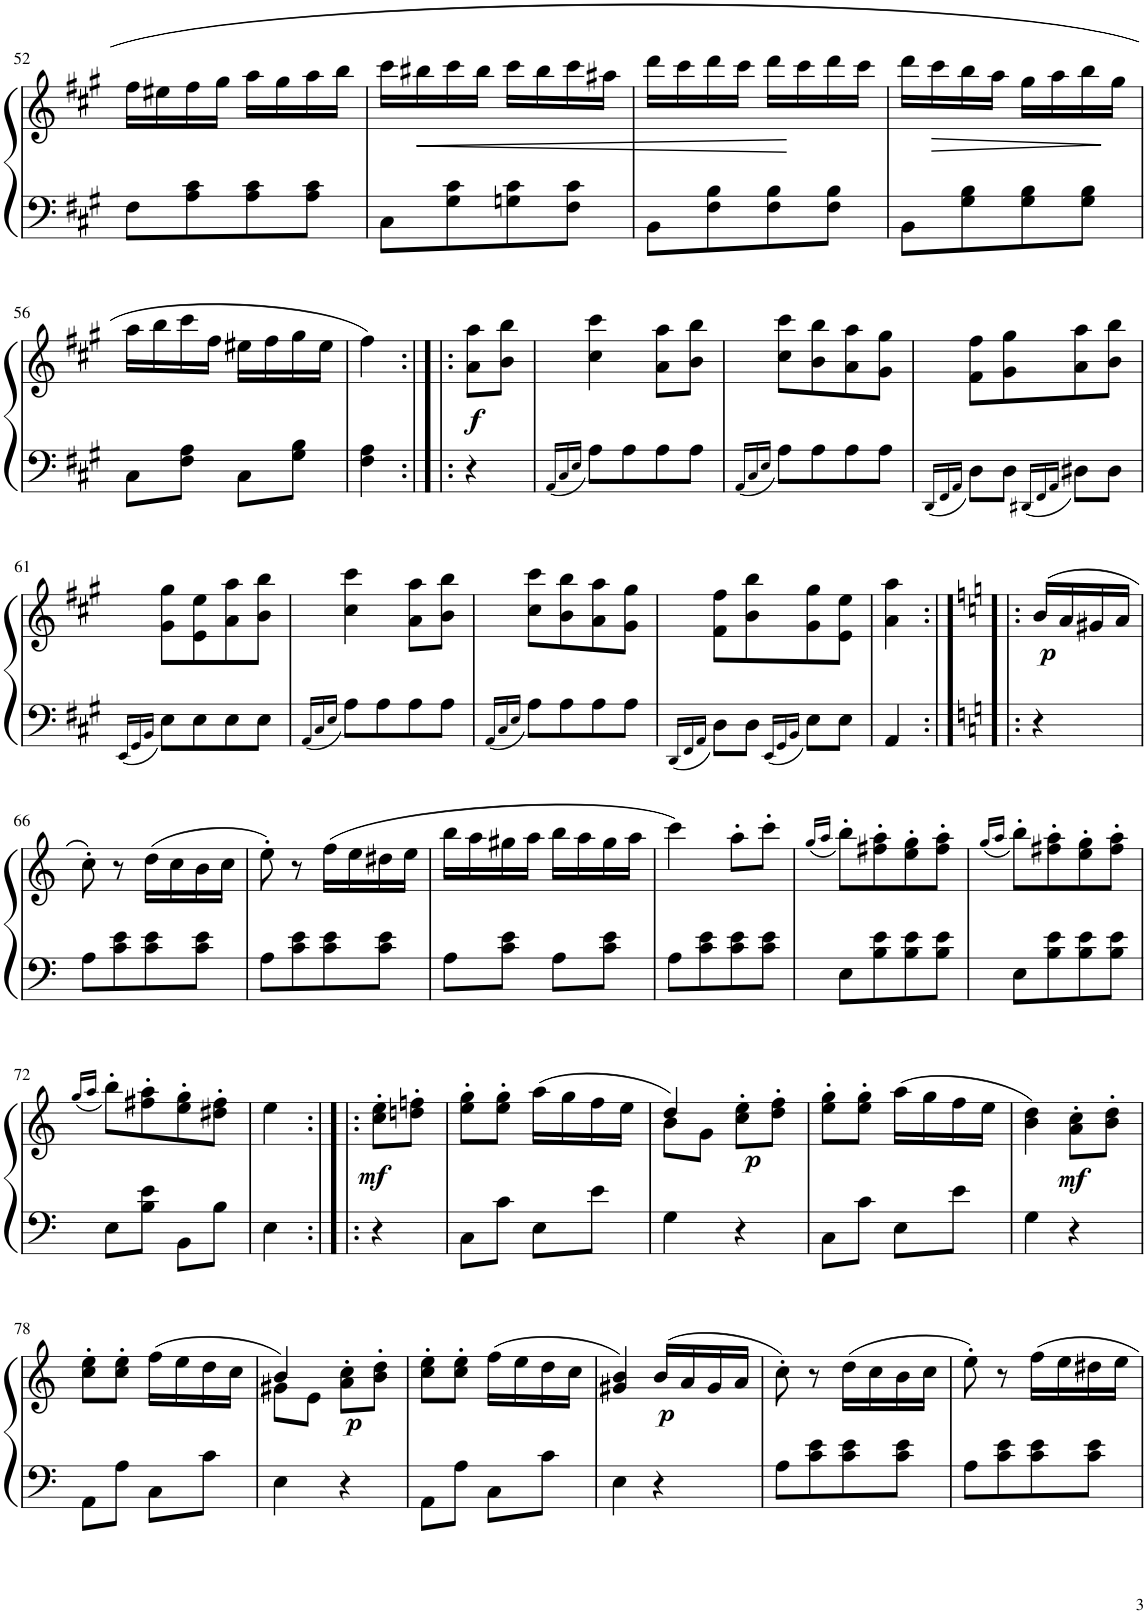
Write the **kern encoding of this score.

**kern	**kern	**dynam
*part1	*part1	*part1
*staff2	*staff1	*staff1/2
*I"Piano	*	*
*I'Pno	*	*
!!LO:PB:g=z
*clefF4	*clefG2	*
*k[f#c#g#]	*k[f#c#g#]	*
*M2/4	*M2/4	*
=52	=52	=52
8F#\L	16ff#\LL	.
.	16ee#X\	.
8A\ 8c#\	16ff#\	.
.	16gg#\JJ	.
8A\ 8c#\	16aa\LL	.
.	16gg#\	.
8A\ 8c#\J	16aa\	.
.	16bb\JJ	.
=53	=53	=53
8C#\L	16ccc#\LL	.
!	!	!LO:HP:b
.	16bb#X\	<
8G#\ 8c#\	16ccc#\	.
.	16bb#\JJ	.
8Gn\ 8c#\	16ccc#\LL	.
.	16bb#\	.
8F#\ 8c#\J	16ccc#\	.
.	16aa#X\JJ	.
=54	=54	=54
8BB\L	16ddd\LL	.
.	16ccc#\	.
8F#\ 8B\	16ddd\	.
.	16ccc#\JJ	.
8F#\ 8B\	16ddd\LL	.
.	16ccc#\	[
8F#\ 8B\J	16ddd\	.
.	16ccc#\JJ	.
=55	=55	=55
8BB\L	16ddd\LL	.
!	!	!LO:HP:b
.	16ccc#\	>
8G#\ 8B\	16bb\	.
.	16aa\JJ	.
8G#\ 8B\	16gg#\LL	.
.	16aa\	.
8G#\ 8B\J	16bb\	.
.	16gg#\JJ	]
!!LO:LB:g=z
=56	=56	=56
8C#\L	16aa\LL	.
.	16bb\	.
8F#\ 8A\J	16ccc#\	.
.	16ff#\JJ	.
8C#\L	16ee#X\LL	.
.	16ff#\	.
8G#\ 8B\J	16gg#\	.
.	16ee#\JJ	.
=57	=57	=57
4F#\ 4A\	4ff#\	.
=57:|!|:	=57:|!|:	=57:|!|:
!	!	!LO:DY:b
4r	8a\ 8aa\L	f
.	8b\ 8bb\J	.
=58	=58	=58
16qAA/LL	.	.
16qC#/	.	.
16qE/JJ	.	.
8A\L	4cc#\ 4ccc#\	.
8A\	.	.
8A\	8a\ 8aa\L	.
8A\J	8b\ 8bb\J	.
=59	=59	=59
16qAA/LL	.	.
16qC#/	.	.
16qE/JJ	.	.
8A\L	8cc#\ 8ccc#\L	.
8A\	8b\ 8bb\	.
8A\	8a\ 8aa\	.
8A\J	8g#\ 8gg#\J	.
=60	=60	=60
16qDD/LL	.	.
16qFF#/	.	.
16qAA/JJ	.	.
8D\L	8f#\ 8ff#\L	.
8D\J	8g#\ 8gg#\	.
16qDD#X/LL	.	.
16qFF#/	.	.
16qAA/JJ	.	.
8D#X\L	8a\ 8aa\	.
8D#\J	8b\ 8bb\J	.
!!LO:LB:g=z
=61	=61	=61
16qEE/LL	.	.
16qGG#/	.	.
16qBB/JJ	.	.
8E\L	8g#\ 8gg#\L	.
8E\	8e\ 8ee\	.
8E\	8a\ 8aa\	.
8E\J	8b\ 8bb\J	.
=62	=62	=62
16qAA/LL	.	.
16qC#/	.	.
16qE/JJ	.	.
8A\L	4cc#\ 4ccc#\	.
8A\	.	.
8A\	8a\ 8aa\L	.
8A\J	8b\ 8bb\J	.
=63	=63	=63
16qAA/LL	.	.
16qC#/	.	.
16qE/JJ	.	.
8A\L	8cc#\ 8ccc#\L	.
8A\	8b\ 8bb\	.
8A\	8a\ 8aa\	.
8A\J	8g#\ 8gg#\J	.
=64	=64	=64
16qDD/LL	.	.
16qFF#/	.	.
16qAA/JJ	.	.
8D\L	8f#\ 8ff#\L	.
8D\J	8b\ 8bb\	.
16qEE/LL	.	.
16qGG#/	.	.
16qBB/JJ	.	.
8E\L	8g#\ 8gg#\	.
8E\J	8e\ 8ee\J	.
=65	=65	=65
4AA/	4a\ 4aa\	.
=65:|!|:	=65:|!|:	=65:|!|:
*k[]	*k[]	*
!	!	!LO:DY:b
4r	(16b/LL	p
.	16a/	.
.	16g#X/	.
.	16a/JJ	.
!!LO:LB:g=z
=66	=66	=66
8A\L	8cc'\)	.
8c\ 8e\	8r	.
8c\ 8e\	(16dd\LL	.
.	16cc\	.
8c\ 8e\J	16b\	.
.	16cc\JJ	.
=67	=67	=67
8A\L	8ee'\)	.
8c\ 8e\	8r	.
8c\ 8e\	(16ff\LL	.
.	16ee\	.
8c\ 8e\J	16dd#X\	.
.	16ee\JJ	.
=68	=68	=68
8A\L	16bb\LL	.
.	16aa\	.
8c\ 8e\J	16gg#X\	.
.	16aa\JJ	.
8A\L	16bb\LL	.
.	16aa\	.
8c\ 8e\J	16gg#\	.
.	16aa\JJ	.
=69	=69	=69
8A\L	4ccc\)	.
8c\ 8e\	.	.
8c\ 8e\	8aa'\L	.
8c\ 8e\J	8ccc'\J	.
=70	=70	=70
.	(16qgg/LL	.
.	16qaa/JJ	.
8E\L	8bb'\L)	.
8B\ 8e\	8ff#X\' 8aa\'	.
8B\ 8e\	8ee\' 8gg\'	.
8B\ 8e\J	8ff#\' 8aa\'J	.
=71	=71	=71
.	(16qgg/LL	.
.	16qaa/JJ	.
8E\L	8bb'\L)	.
8B\ 8e\	8ff#X\' 8aa\'	.
8B\ 8e\	8ee\' 8gg\'	.
8B\ 8e\J	8ff#\' 8aa\'J	.
!!LO:LB:g=z
=72	=72	=72
.	(16qgg/LL	.
.	16qaa/JJ	.
8E\L	8bb'\L)	.
8B\ 8e\J	8ff#X\' 8aa\'	.
8BB\L	8ee\' 8gg\'	.
8B\J	8dd#X\' 8ff#\'J	.
=73	=73	=73
4E\	4ee\	.
=73:|!|:	=73:|!|:	=73:|!|:
!	!	!LO:DY:b
4r	8cc\' 8ee\'L	mf
.	8ddn\' 8ffn\'J	.
=74	=74	=74
8C\L	8ee\' 8gg\'L	.
8c\J	8ee\' 8gg\'J	.
8E\L	(16aa\LL	.
.	16gg\	.
8e\J	16ff\	.
.	16ee\JJ	.
=75	=75	=75
*	*^	*
4G\	4dd/)	8b\L	.
.	.	8g\J	.
!	!	!	!LO:DY:b
4r	8cc\' 8ee\'L	4ryy	p
.	8dd\' 8ff\'J	.	.
*	*v	*v	*
=76	=76	=76
8C\L	8ee\' 8gg\'L	.
8c\J	8ee\' 8gg\'J	.
8E\L	(16aa\LL	.
.	16gg\	.
8e\J	16ff\	.
.	16ee\JJ	.
=77	=77	=77
4G\	4b\ 4dd\)	.
!	!	!LO:DY:b
4r	8a\' 8cc\'L	mf
.	8b\' 8dd\'J	.
!!LO:LB:g=z
=78	=78	=78
8AA\L	8cc\' 8ee\'L	.
8A\J	8cc\' 8ee\'J	.
8C\L	(16ff\LL	.
.	16ee\	.
8c\J	16dd\	.
.	16cc\JJ	.
=79	=79	=79
*	*^	*
4E\	4b/)	8g#X\L	.
.	.	8e\J	.
!	!	!	!LO:DY:b
4r	8a\' 8cc\'L	4ryy	p
.	8b\' 8dd\'J	.	.
*	*v	*v	*
=80	=80	=80
8AA\L	8cc\' 8ee\'L	.
8A\J	8cc\' 8ee\'J	.
8C\L	(16ff\LL	.
.	16ee\	.
8c\J	16dd\	.
.	16cc\JJ	.
=81	=81	=81
4E\	4g#X/ 4b/)	.
!	!	!LO:DY:b
4r	(16b/LL	p
.	16a/	.
.	16g#/	.
.	16a/JJ	.
=82	=82	=82
8A\L	8cc'\)	.
8c\ 8e\	8r	.
8c\ 8e\	(16dd\LL	.
.	16cc\	.
8c\ 8e\J	16b\	.
.	16cc\JJ	.
=83	=83	=83
8A\L	8ee'\)	.
8c\ 8e\	8r	.
8c\ 8e\	16ff\LL	.
.	16ee\	.
8c\ 8e\J	16dd#X\	.
.	16ee\JJ	.
=	=	=
*-	*-	*-
